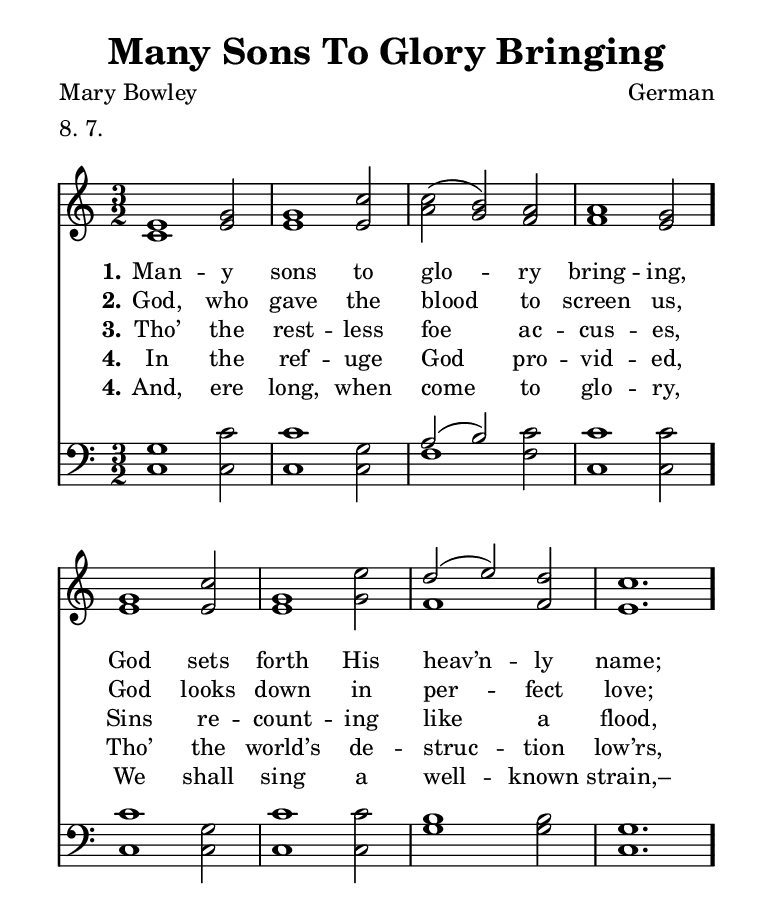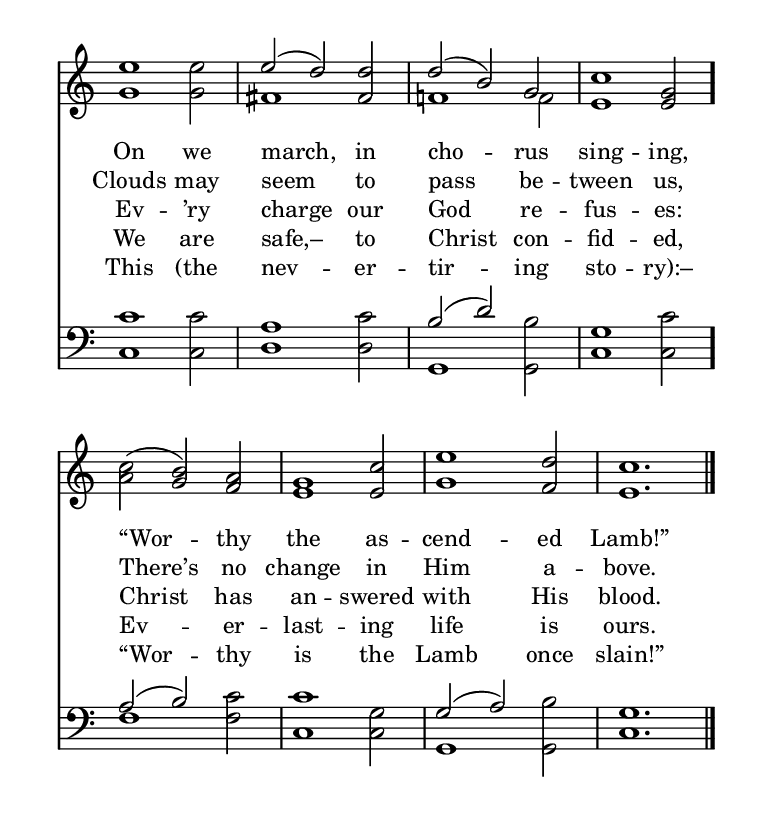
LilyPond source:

\include "common/global.ily"
\paper {
  \include "common/paper.ily"
  ragged-bottom = ##t
  systems-per-page = #(cond (is-eogsized 1) (#t #f))
}

\header{
  hymnnumber = "258"
  title = "Many Sons To Glory Bringing"
  tunename = "Rhineland"
  meter = "8. 7."
  poet = "Mary Bowley"
  composer = "German"
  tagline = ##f
}

global = {
  \include "common/overrides.ily"
  \override Staff.TimeSignature.style = #'numbered
  \time 3/2
  \override Score.MetronomeMark.transparent = ##t % hide all fermata changes too
  \tempo 2=80
  \key c \major
  \autoBeamOff
}

notesSoprano = {
\global
\relative c' {

  e1 g2 | g1 c2 | c( b) a | a1 g2 |
  g1 c2 | g1 e'2 | d( e) d | c1. |
  e1 e2 | e( d) d | d( b) g | c1 g2 |
  c2( b) a | g1 c2 | e1 d2 | c1. |

  \bar "|."

}
}

notesAlto = {
\global
\relative e' {

  c1 e2 | e1 e2 | a( g) f | f1 e2 |
  e1 e2 | e1 g2 | f1 f2 | e1. |
  g1 g2 | fis1 fis2 | f!1 f2 | e1 e2 |
  a2( g) f | e1 e2 | g1 f2 | e1. |

}
}

notesTenor = {
\global
\relative a {

  g1 c2 | c1 g2 | a( b) c | c1 c2 |
  c1 g2 | c1 c2 | b1 b2 | g1. |
  c1 c2 | a1 c2 | b( d) b | g1 c2 |
  a2( b) c | c1 g2 | g( a) b | g1. |

}
}

notesBass = {
\global
\relative f {

  c1 c2 | c1 c2 | f1 f2 | c1 c2 |
  c1 c2 | c1 c2 | g'1 g2 | c,1. |
  c1 c2 | d1 d2 | g,1 g2 | c1 c2 |
  f1 f2 | c1 c2 | g1 g2 | c1. |

}
}

wordsA = \lyricmode {
\set stanza = "1."

Man -- y sons to glo -- ry bring -- ing, \bar "."
God sets forth His heav’n -- ly name; \bar "."
On we march, in cho -- rus sing -- ing, \bar "."
“Wor -- thy the as -- cend -- ed Lamb!” \bar "."

}

wordsB = \lyricmode {
\set stanza = "2."

God, who gave the blood to screen us,
God looks down in per -- fect love;
Clouds may seem to pass be -- tween us,
There’s no change in Him a -- bove.

}

wordsC = \lyricmode {
\set stanza = "3."

Tho’ the rest -- less foe ac -- cus -- es, % original has "ac -- cus -- ses"
Sins re -- count -- ing like a flood,
Ev -- ’ry charge our God re -- fus -- es:
Christ has an -- swered with His blood.

}

wordsD = \lyricmode {
\set stanza = "4."

In the ref -- uge God pro -- vid -- ed,
Tho’ the world’s de -- struc -- tion low’rs,
We are safe,– to Christ con -- fid -- ed,
Ev -- er -- last -- ing life is ours.

}

wordsE = \lyricmode {
\set stanza = "4."

And, ere long, when come to glo -- ry,
We shall sing a well -- known strain,–
This (the nev -- er -- tir -- ing sto -- ry):–
“Wor -- thy is the Lamb once slain!”

}

\score {
  \context ChoirStaff <<
    \context Staff = upper <<
      \set ChoirStaff.systemStartDelimiter = #'SystemStartBar
      \partcombine #'(2 . 9) \notesSoprano \notesAlto
      \context NullVoice = sopranos { \voiceOne << \notesSoprano >> }
      \context NullVoice = altos { \voiceTwo << \notesAlto >> }
      \context Lyrics = one   \lyricsto sopranos \wordsA
      \context Lyrics = two   \lyricsto sopranos \wordsB
      \context Lyrics = three \lyricsto sopranos \wordsC
      \context Lyrics = four  \lyricsto sopranos \wordsD
      \context Lyrics = five  \lyricsto sopranos \wordsE
    >>
    \context Staff = men <<
      \clef bass
      \partcombine #'(2 . 9) \notesTenor \notesBass
      \context NullVoice = tenors { \voiceOne << \notesTenor >> }
      \context NullVoice = basses { \voiceTwo << \notesBass >> }
    >>
  >>
  \layout {
    \include "common/layout.ily"
  }
  \midi{
    \include "common/midi.ily"
  }
}

\version "2.19.49"  % necessary for upgrading to future LilyPond versions.

% vi:set et ts=2 sw=2 ai nocindent syntax=lilypond:
